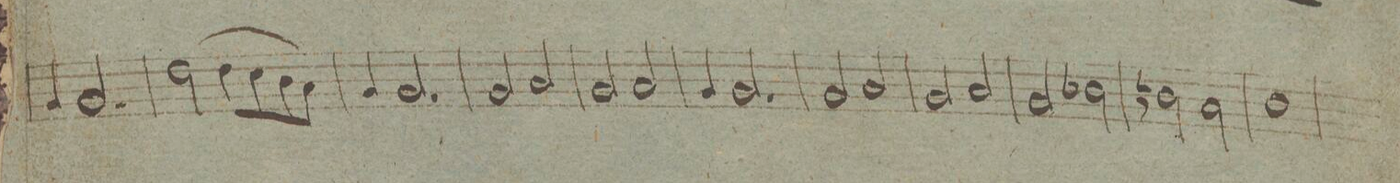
**kern	**dynam
*I"Clarinetto 2do in C.	*
*clefG2	*
*k[f#c#g#d#]	*
*met(c|)	*
*M2/2	*
4e/	.
2.e/	.
=96	=96
(2b\	.
8b\L	.
8a\	.
8g#\	.
8f#\J)	.
=97	=97
4e/	.
2.e/	.
=98	=98
2e/	.
2f#/	.
=99	=99
2e/	.
2f#/	.
=100	=100
4e/	.
2.e/	.
=101	=101
2e/	.
2f#/	.
=102	=102
2e/	.
2f#/	.
=103	=103
2e/	.
2gX\	.
=104	=104
2g#X\	.
2f#\	.
=105	=105
1g#/	.
=106	=106
*-	*-
